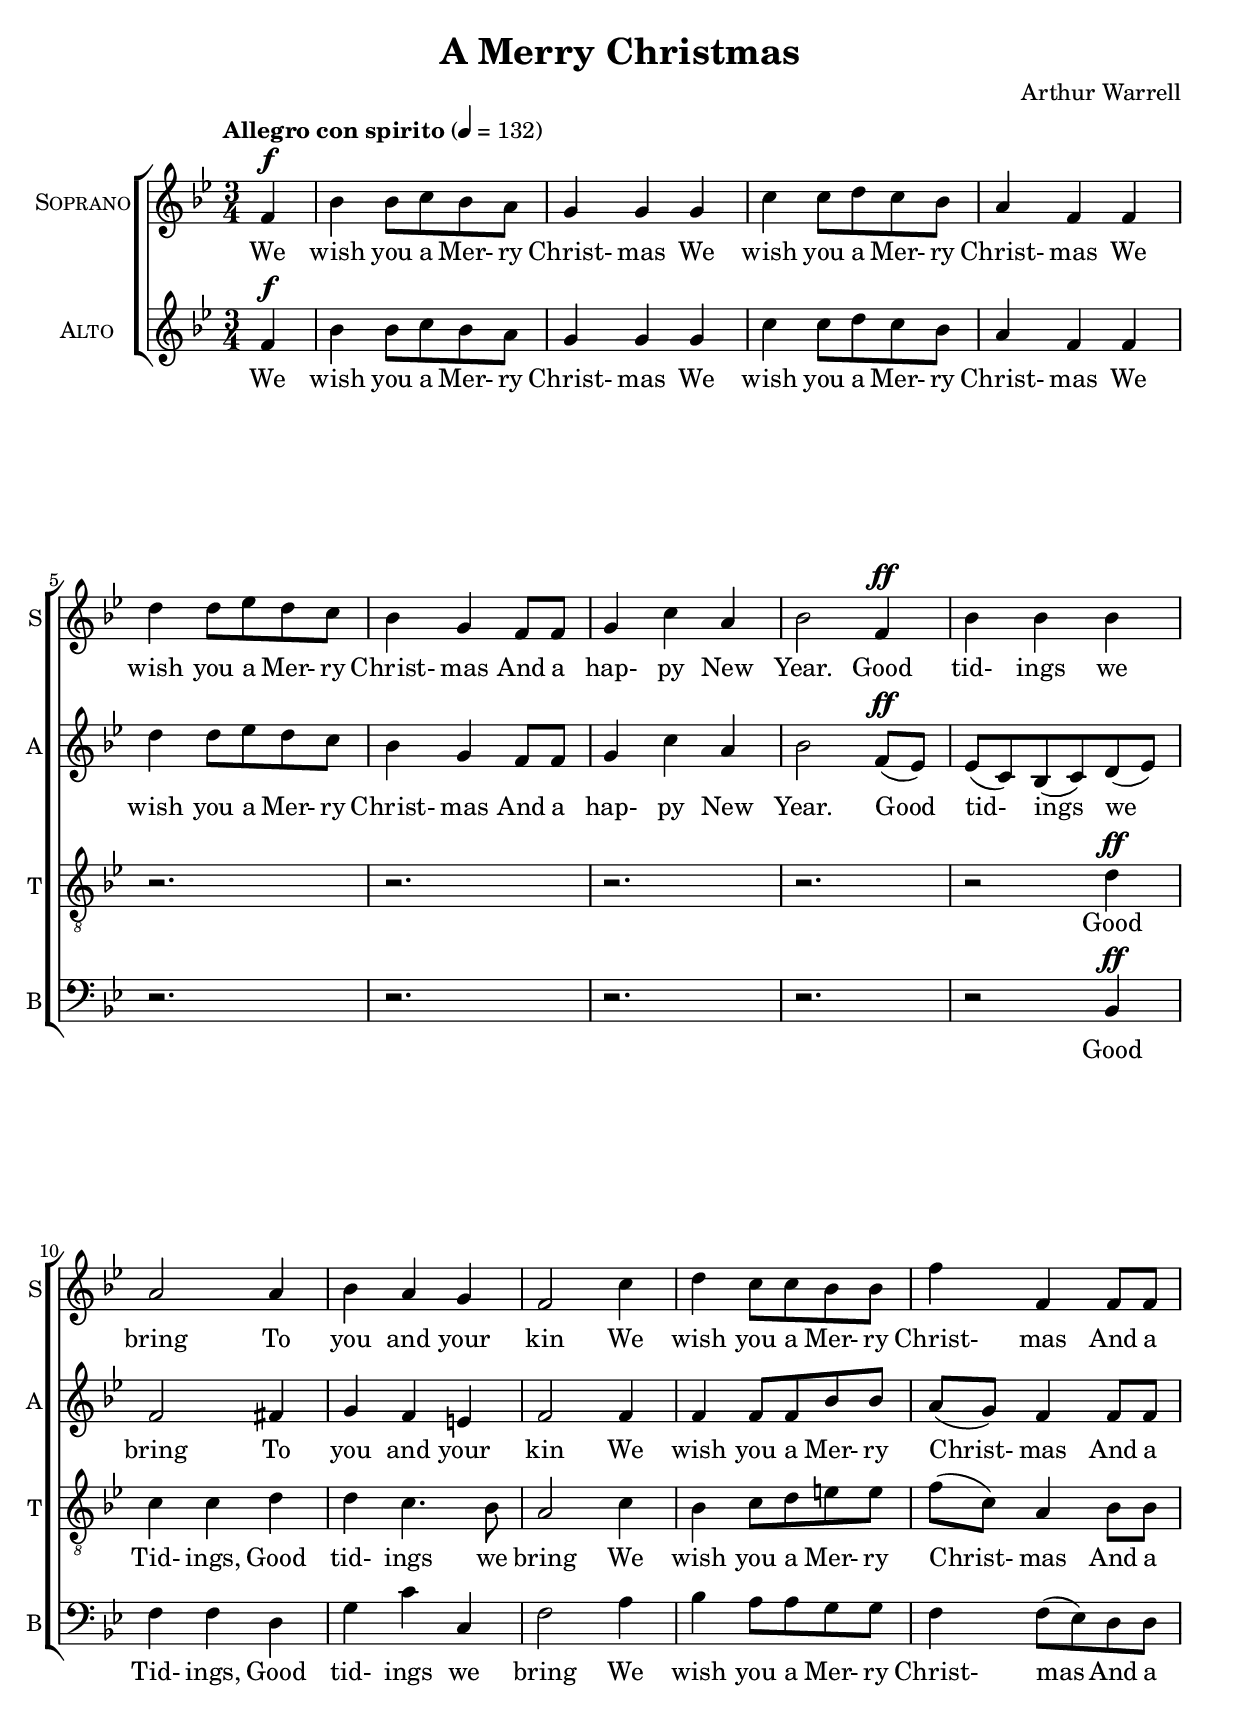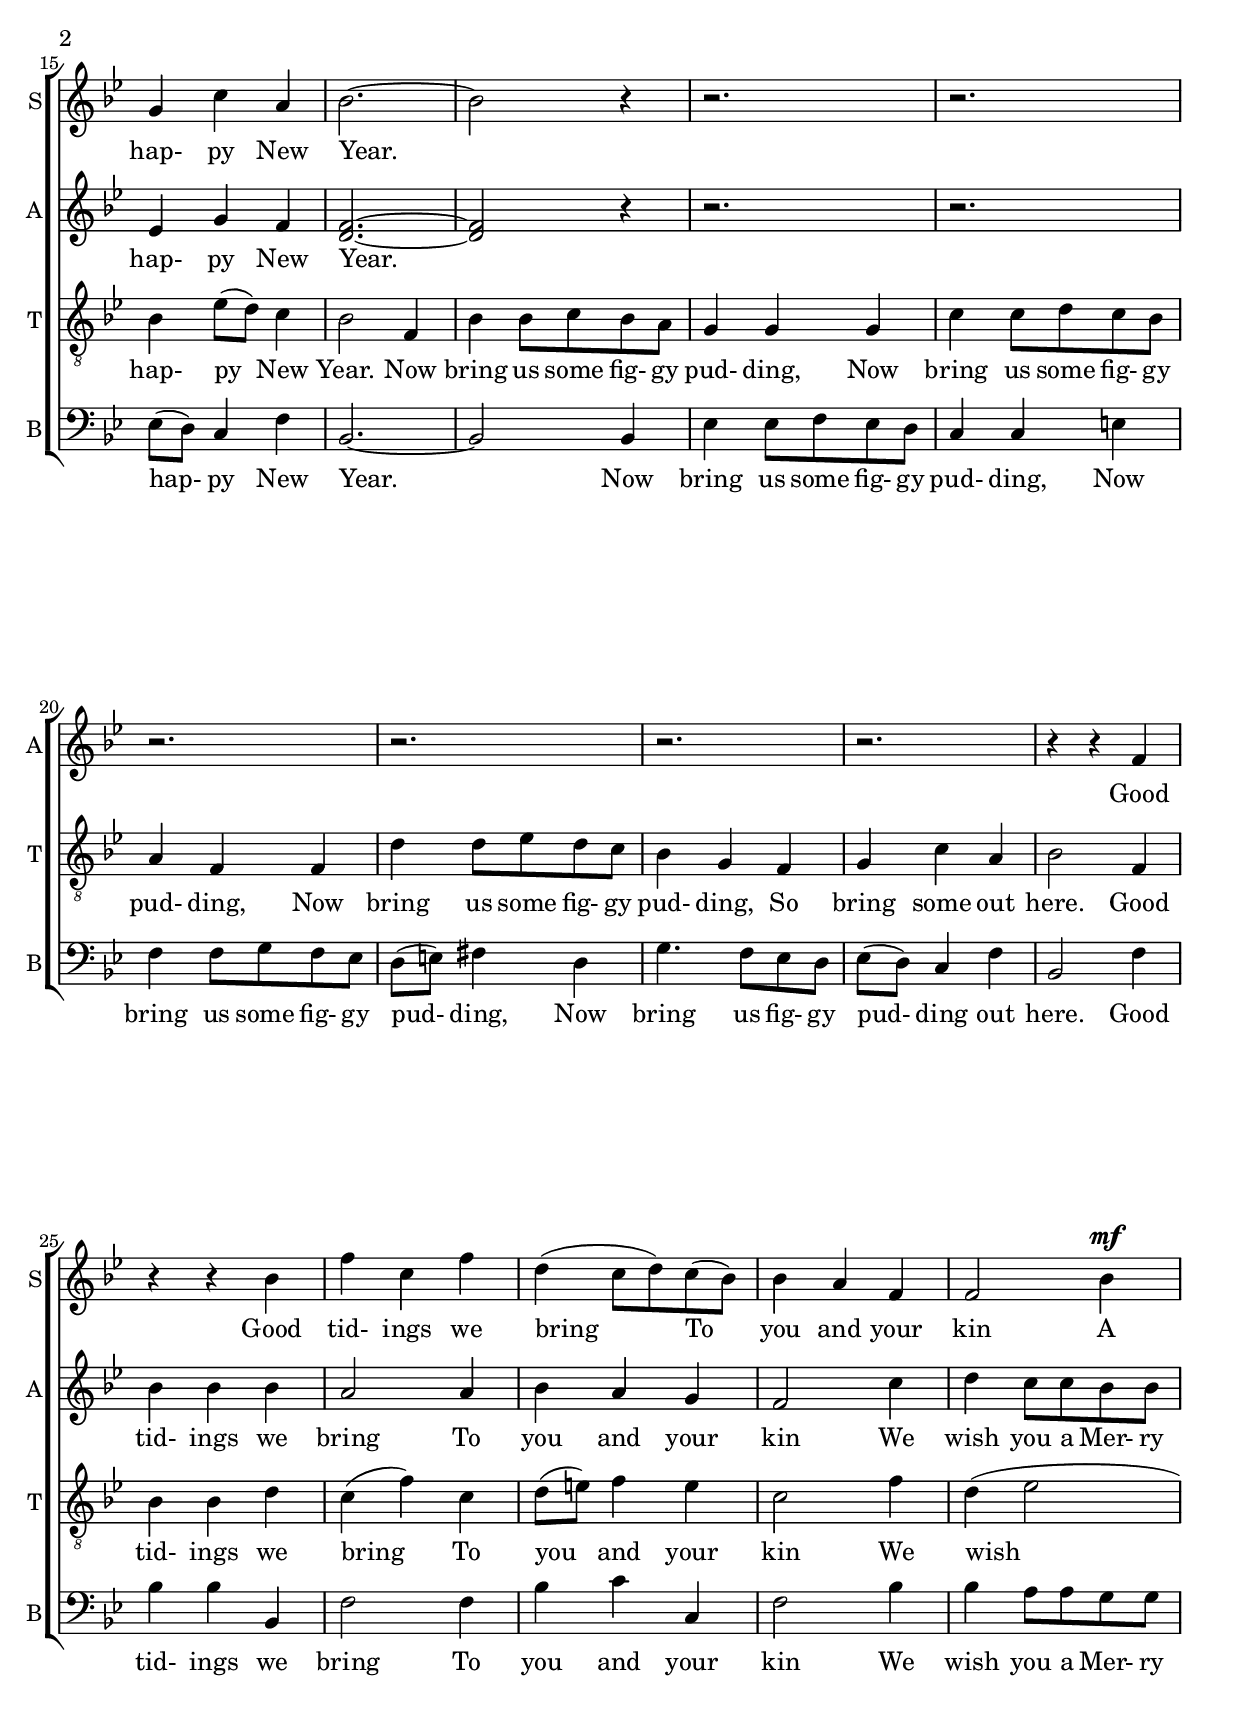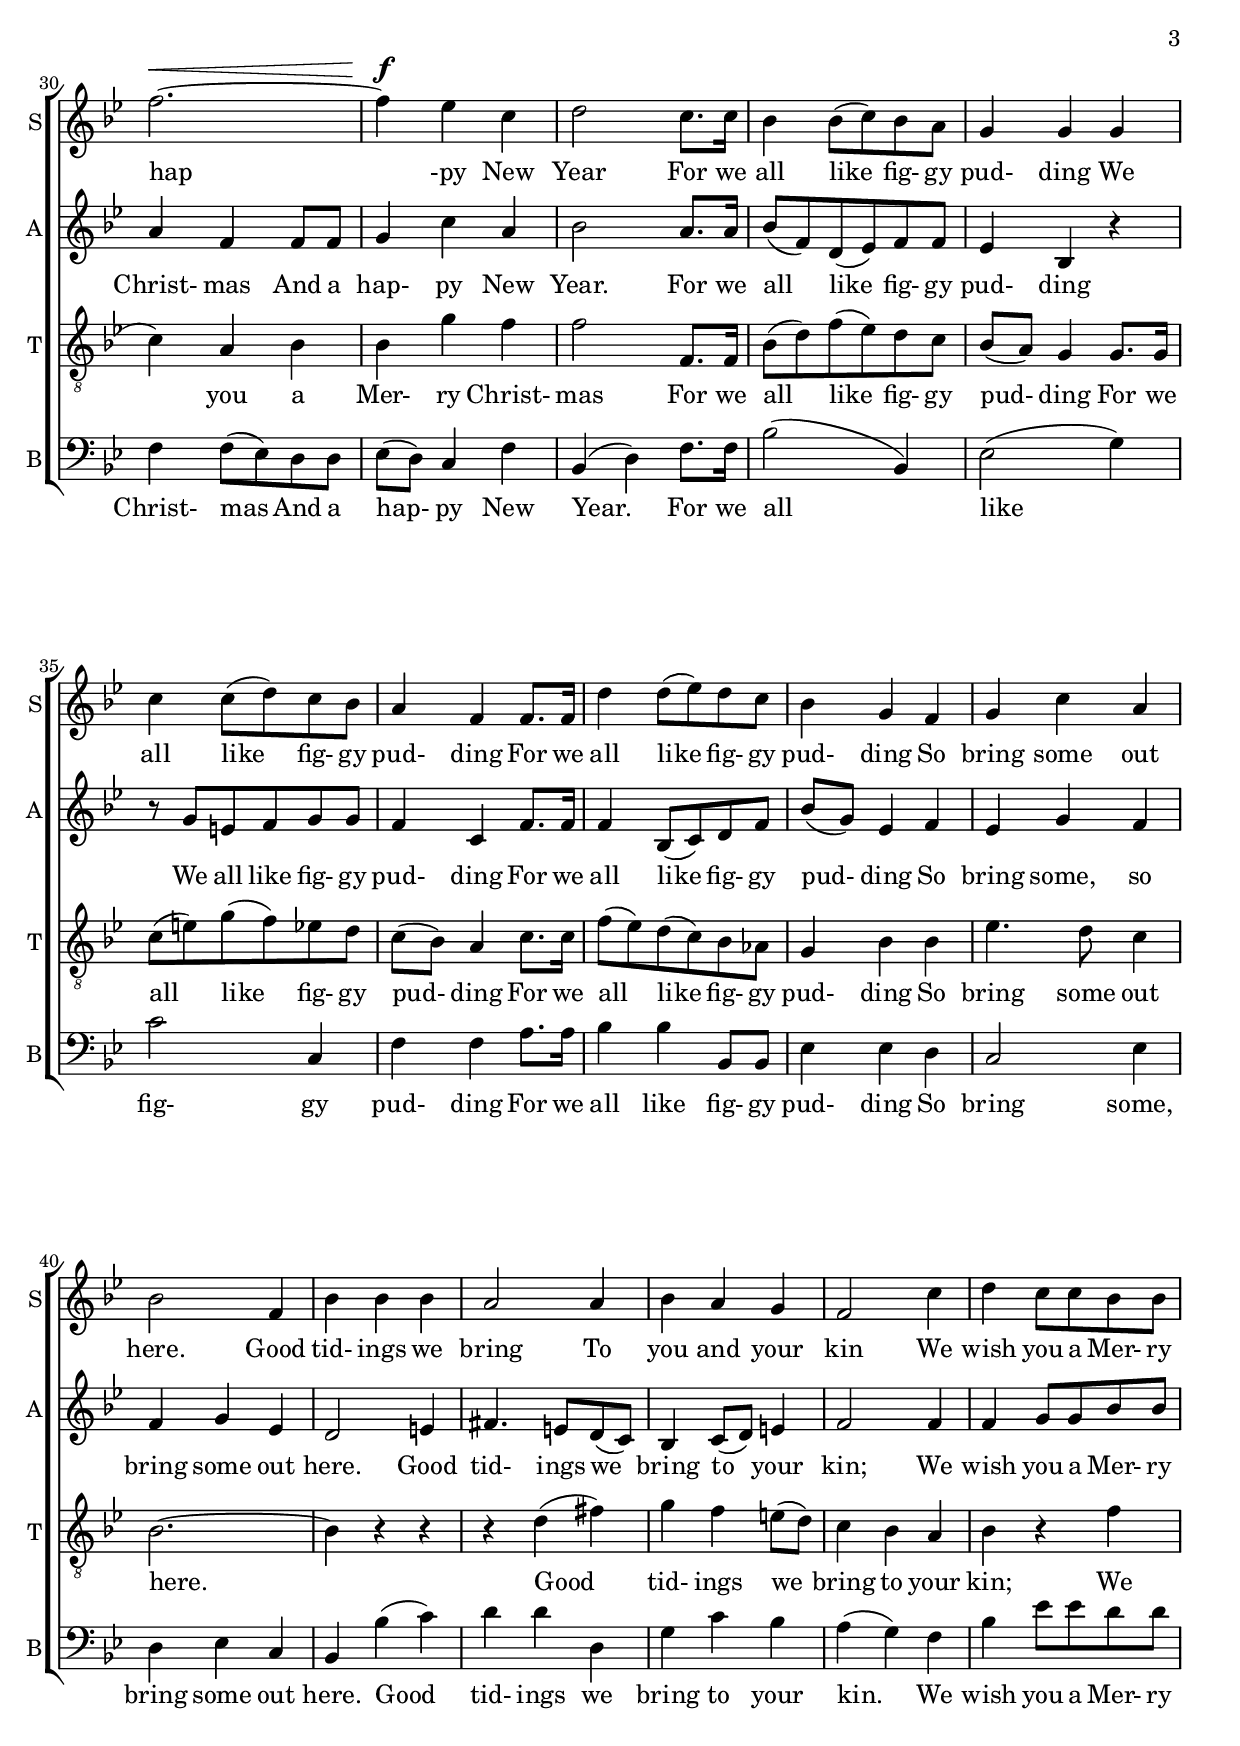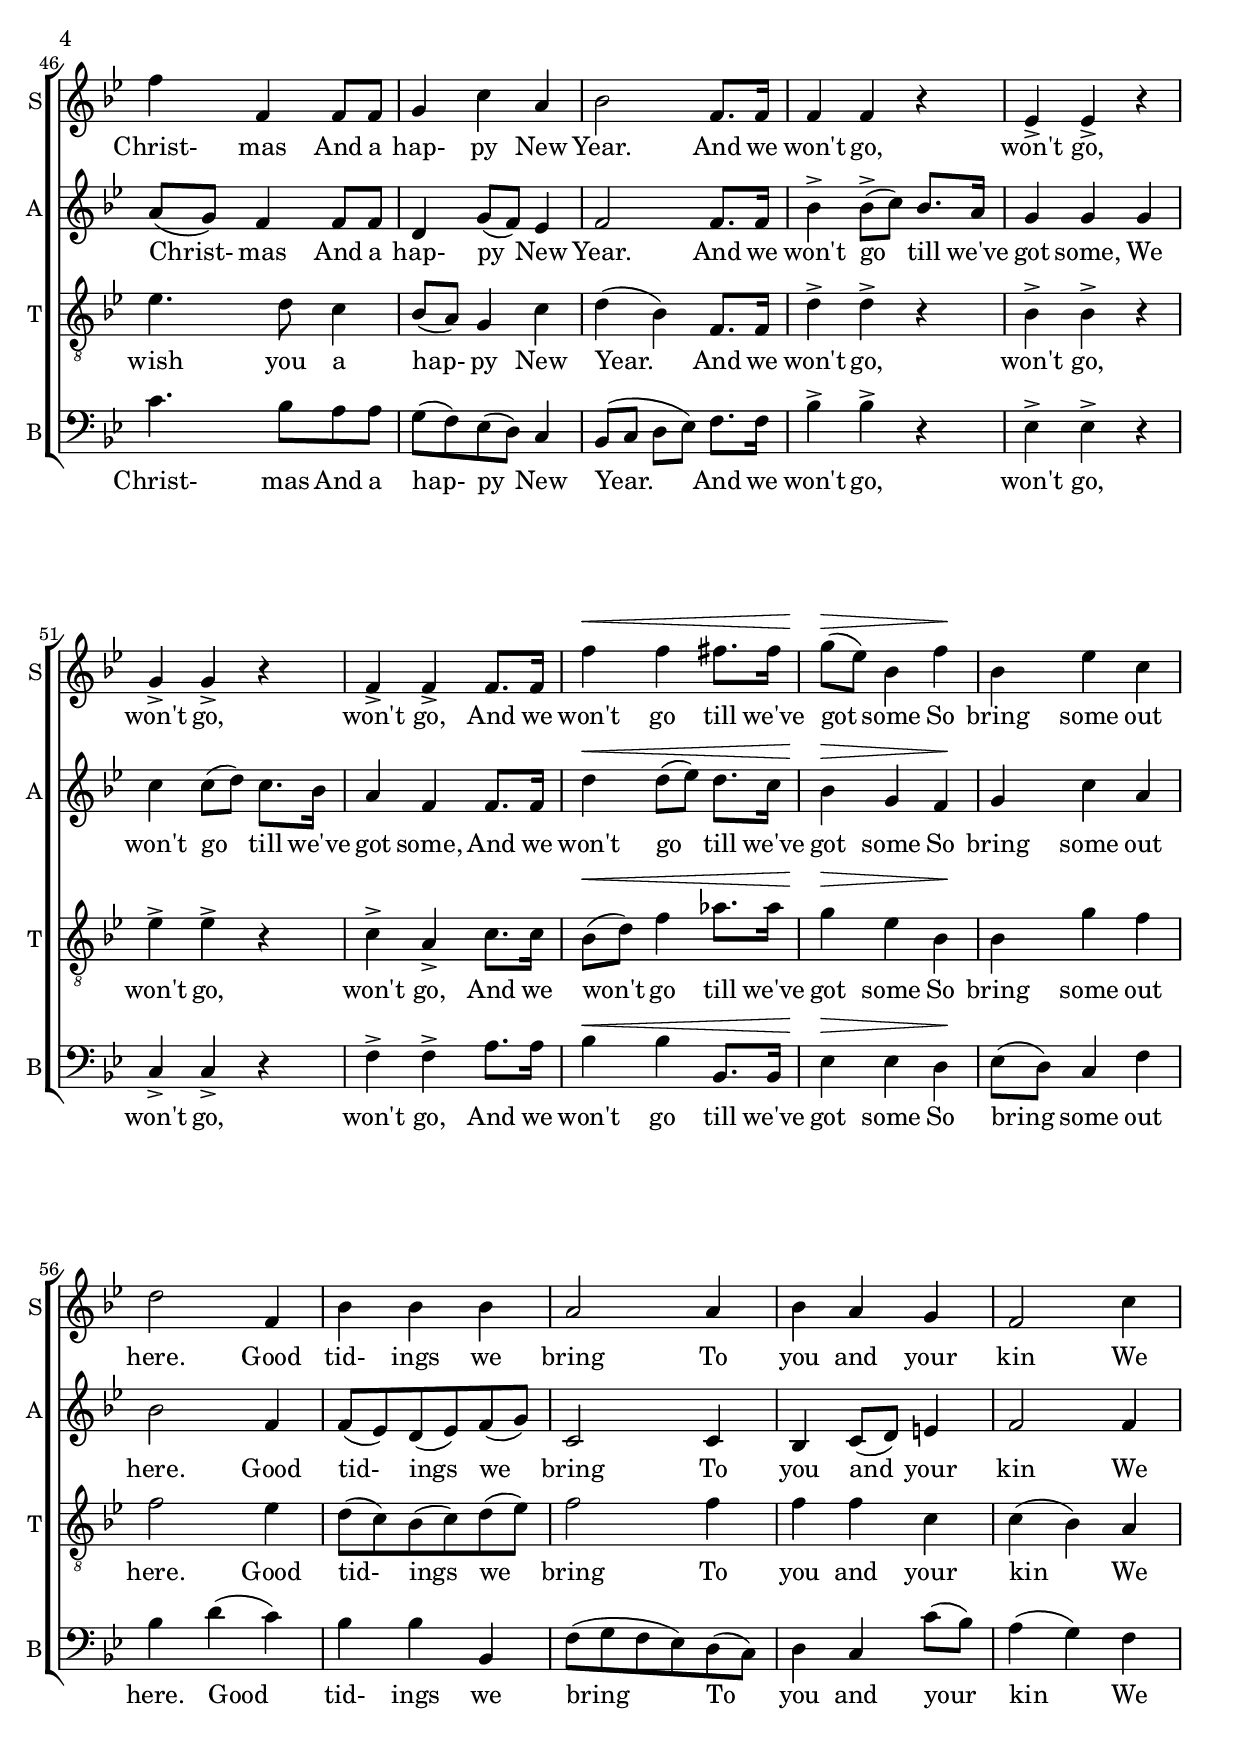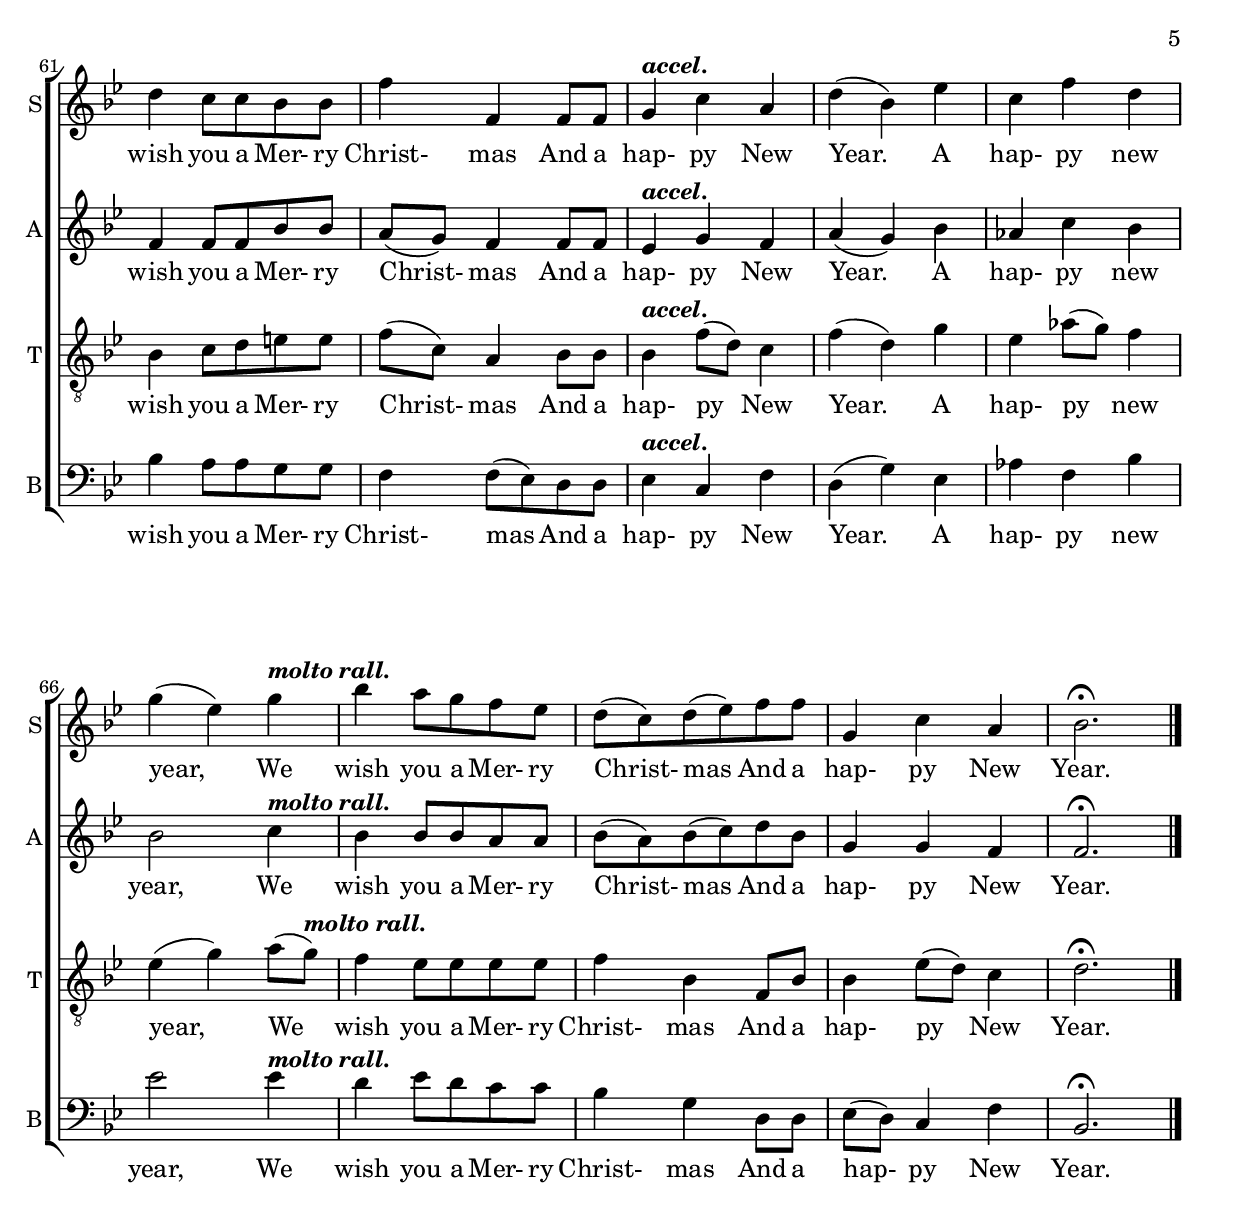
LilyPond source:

\version "2.19.80"

\header {
  title = "A Merry Christmas"
  arranger = "Arthur Warrell"
}

commonlyrics = \lyricmode {
  We wish you a Mer- ry Christ- mas
}  
mc = \lyricmode {
  We wish you a Mer- ry Christ- mas
}
ny = \lyricmode {
  And a hap- py New Year.
}
gt = \lyricmode {
  Good tid- ings we bring
}
gtk = \lyricmode {
  \gt To you and your kin
}
bring = \lyricmode {
  Now bring us some fig- gy pud- ding,
}
here = \lyricmode {
  bring some out here.
}
like = \lyricmode {
  all like fig- gy pud- ding
}
wg = \lyricmode {
  won't go,
}

tempotrack = {
  \key bes \major
  \time 3/4
}

SopranoMusic = \relative c' {
  \key bes \major
  \time 3/4
  \tempo "Allegro con spirito" 4 = 132
  \partial 4 f4-\f
  bes4 bes8 c bes a
  g4 g g
  c4 8 d c bes
  a4 f f
  d'4 8 ees d c % 5
  bes4 g f8 f
  g4 c a
  bes2 f4-\ff
  bes4 4 4
  a2 4 % 10
  bes4 a g
  f2 c'4
  d4 c8 c bes bes
  f'4 f, f8 f
  g4 c a % 15
  bes2. ~
  bes2 r4
  r2.
  r2.
  r2. % 20
  r2.
  r2.
  r2.
  r2.
  r4 r bes4 % 25
  f'4 c f
  d4(c8 d) c8(bes)
  bes4 a f
  f2 bes4-\mf
  f'2.\< ~ % 30
  f4-\f ees c
  d2 c8. c16
  bes4 bes8(c) bes a
  g4 g g
  c4 c8(d) c8 bes % 35
  a4 f f8. 16
  d'4 d8(ees) d c
  bes4 g f
  g4 c a
  bes2 f4 % 40
  bes4 bes bes
  a2 a4
  bes4 a g
  f2 c'4
  d4 c8 c bes bes % 45
  f'4 f, f8 f
  g4 c a
  bes2 f8. f16
  f4 f r
  ees4-> ees-> r % 50
  g4-> g-> r
  f4-> f-> f8. f16
  f'4\< f fis8. 16
  g8\>(ees) bes4 f' \!
  bes,4 ees c% 55
  d2 f,4
  bes4 bes bes
  a2 4
  bes4 a g
  f2 c'4 % 60
  d4 c8 c bes bes
  f'4 f, f8 8
  g4^\markup{\bold \italic accel.} c a
  d4(bes) ees
  c4 f d % 65
  g4(ees) g^\markup{\bold \italic {molto rall.}}
  bes4 a8 g f ees
  d8(c) d(ees) f f
  g,4 c a
  bes2.-\fermata % 70
  \bar "|."
}

SopranoLyrics = \lyricmode {
  \mc \mc \mc \ny
  \gtk
  \mc \ny
  \gtk
  A hap -py New Year
  For we \like We \like
  For we \like
  So \here \gtk \mc \ny
  And we \wg \wg \wg \wg
  And we won't go till we've got some
  So \here \gtk \mc \ny
  A hap- py new year, \mc \ny
}

AltoMusic = \relative c' {
  \key bes \major
  \time 3/4
  \partial 4 f4-\f
  bes4 bes8 c bes a
  g4 g g
  c4 8 d c bes
  a4 f f
  d'4 8 ees d c % 5
  bes4 g f8 f
  g4 c a
  bes2 f8-\ff(ees)
  ees8(c) bes(c) d(ees)
  f2 fis4 % 10
  g4 f e
  f2 f4
  f4 f8 f bes bes
  a8(g) f4 f8 f
  ees4 g f % 15
  <d f>2. ~
  q2 r4
  r2.
  r2.
  r2. % 20
  r2.
  r2.
  r2.
  r4 r f
  bes4 bes bes % 25
  a2 4
  bes4 a g
  f2 c'4
  d4 c8 c bes bes
  a4 f f8 f % 30
  g4 c a
  bes2 a8. a16
  bes8(f) d(ees) f f
  ees4 bes r
  r8 g' e f g g % 35
  f4 c f8. f16
  f4 bes,8(c) d f
  bes8(g) ees4 f
  ees4 g f
  f4 g ees % 40
  d2 e4
  fis4. e8 d(c)
  bes4 c8(d) e4
  f2 4
  f4  g8 g bes bes % 45
  a8(g) f4 8 8
  d4 g8(f) ees4
  f2 f8. 16
  bes4-> bes8->(c) bes8. a16
  g4 g g % 50
  c4 c8(d) c8. bes16
  a4 f f8. 16
  d'4\< d8(ees) d8. c16
  bes4\> g f \!
  g4 c a % 55
  bes2 f4
  f8(ees) d(ees) f(g)
  c,2 c4
  bes4 c8(d) e4
  f2 4 % 60
  f4 f8 f bes bes
  a8(g) f4 f8 f
  ees4^\markup{\bold \italic accel.} g f
  a4(g) bes
  aes4 c bes % 65
  bes2 c4^\markup{\bold \italic {molto rall.}}
  bes4 8 8 a a
  bes8(a) bes(c) d bes
  g4 g f
  f2.-\fermata % 70
  \bar "|."
}

AltoLyrics = \lyricmode {
  \mc \mc \mc \ny
  \gtk
  \mc \ny
  \gtk \mc
  \ny For we \like We \like
  For we \like
  So bring some, so \here
  Good tid- ings we bring to your kin; \mc \ny
  And we won't go till we've got some, We won't go till we've got some,
  And we won't go till we've got some
  So \here \gtk \mc \ny
  A hap- py new year, \mc \ny
}

TenorMusic = \relative c' {
  \key bes \major
  \time 3/4
  \partial 4 r4
  r2.
  r2.
  r2.
  r2.
  r2. % 5
  r2.
  r2.
  r2.
  r2 d4-\ff
  c4 c d % 10
  d4 c4. bes8
  a2 c4
  bes4 c8 d e e
  f8(c) a4 bes8 8
  bes4 ees8(d) c4 % 15
  bes2 f4
  bes4 bes8 c bes a
  g4 g g
  c4 c8 d c bes
  a4 f f % 20
  d'4 d8 ees d c
  bes4 g f
  g4 c a
  bes2 f4
  bes4 bes d % 25
  c4(f) c
  d8(e) f4 e
  c2 f4
  d4(ees2
  c4) a bes % 30
  bes4 g' f
  f2 f,8. 16
  bes8(d) f(ees) d c
  bes8(a) g4 g8. 16
  c8(e) g(f) ees d % 35
  c8(bes) a4 c8. c16
  f8(ees) d(c) bes aes
  g4 bes bes
  ees4. d8 c4
  bes2. ~ % 40
  bes4 r r
  r4 d(fis)
  g4 f e8(d)
  c4 bes a
  bes4 r f' % 45
  ees4. d8 c4
  bes8(a) g4 c
  d4(bes) f8. 16
  d'4-> d-> r
  bes4-> bes-> r % 50
  ees4-> ees-> r
  c4-> a-> c8. 16
  bes8\<(d) f4 aes8. 16
  g4\> ees bes \!
  bes4 g' f % 55
  f2 ees4
  d8(c) bes(c) d(ees)
  f2 4
  f4 f c
  c4(bes) a % 60
  bes4 c8 d e e
  f8(c) a4 bes8 bes
  bes4^\markup{\bold \italic accel.} f'8(d) c4
  f4(d) g
  ees4 aes8(g) f4 % 65
  ees4(g) a8(g^\markup{\bold \italic {molto rall.}})
  f4 ees8 8 8 8
  f4 bes, f8 bes
  bes4 ees8(d) c4
  d2.-\fermata % 70
  \bar "|."
}

TenorLyrics = \lyricmode {
  Good Tid- ings, \gt
  \mc \ny \bring \bring
  \bring So \here \gtk \mc
  For we \like For we \like
  For we \like
  So \here
  Good tid- ings we bring to your kin;
  We wish you a hap- py New Year.
  And we \wg \wg \wg \wg
  And we won't go till we've got some
  So \here \gtk \mc \ny
  A hap- py new year, \mc \ny
}

BassMusic = \relative c {
  \key bes \major
  \time 3/4
  \partial 4 r4
  r2.
  r2.
  r2.
  r2.
  r2. % 5
  r2.
  r2.
  r2.
  r2 bes4-\ff
  f'4 f d % 10
  g4 c c,
  f2 a4
  bes4 a8 a g g
  f4 f8(ees) d d
  ees8(d) c4 f % 15
  bes,2. ~
  bes2 bes4
  ees4 ees8 f ees d
  c4 c e
  f4 f8 g f ees % 20
  d8(e) fis4 d
  g4. f8 ees d
  ees8(d) c4 f
  bes,2 f'4
  bes4 bes bes, % 25
  f'2 f4
  bes4 c c,
  f2 bes4
  bes4 a8 a g g
  f4 f8(ees) d d % 30
  ees8(d) c4 f
  bes,4(d) f8. 16
  bes2(bes,4)
  ees2(g4)
  c2 c,4 % 35
  f4 f a8. a16
  bes4 bes bes,8 bes
  ees4 ees d
  c2 ees4
  d4 ees c % 40
  bes4 bes'(c)
  d4 d d,
  g4 c bes
  a4(g) f
  bes4 ees8 ees d d % 45
  c4. bes8 a a
  g8(f) ees(d) c4
  bes8(c d ees) f8. 16
  bes4-> bes-> r
  ees,4-> ees-> r % 50
  c4-> c-> r
  f4-> f-> a8. 16
  bes4\< bes bes,8. 16
  ees4\> ees d \!
  ees8(d) c4 f % 55
  bes4 d(c)
  bes4 bes bes,
  f'8(g f ees) d(c)
  d4 c c'8(bes)
  a4(g) f % 60
  bes4 a8 a g g
  f4 f8(ees) d d
  ees4^\markup{\bold \italic accel.} c f
  d4(g) ees
  aes4 f bes % 65
  ees2 4^\markup{\bold \italic {molto rall.}}
  d4 ees8 d c c
  bes4 g d8 d
  ees8(d) c4 f
  bes,2.-\fermata % 70
  \bar "|."
}


BassLyrics = \lyricmode {
  Good Tid- ings, \gt
  \mc \ny \bring \bring
  Now bring us fig- gy pud- ding out here. \gtk \mc
  \ny For we \like For we \like
  So bring some, bring some out here.
  Good tid- ings we bring to your kin. \mc
  \ny And we \wg \wg \wg \wg
  And we won't go till we've got some
  So \here \gtk \mc \ny
  A hap- py new year, \mc \ny
}

Staff.RemoveEmptyStaves = ##f
VerticalAxisGroup.remove-first = ##f

% TwoVoicesPerStaff = ##t
\include "satb.ly"
